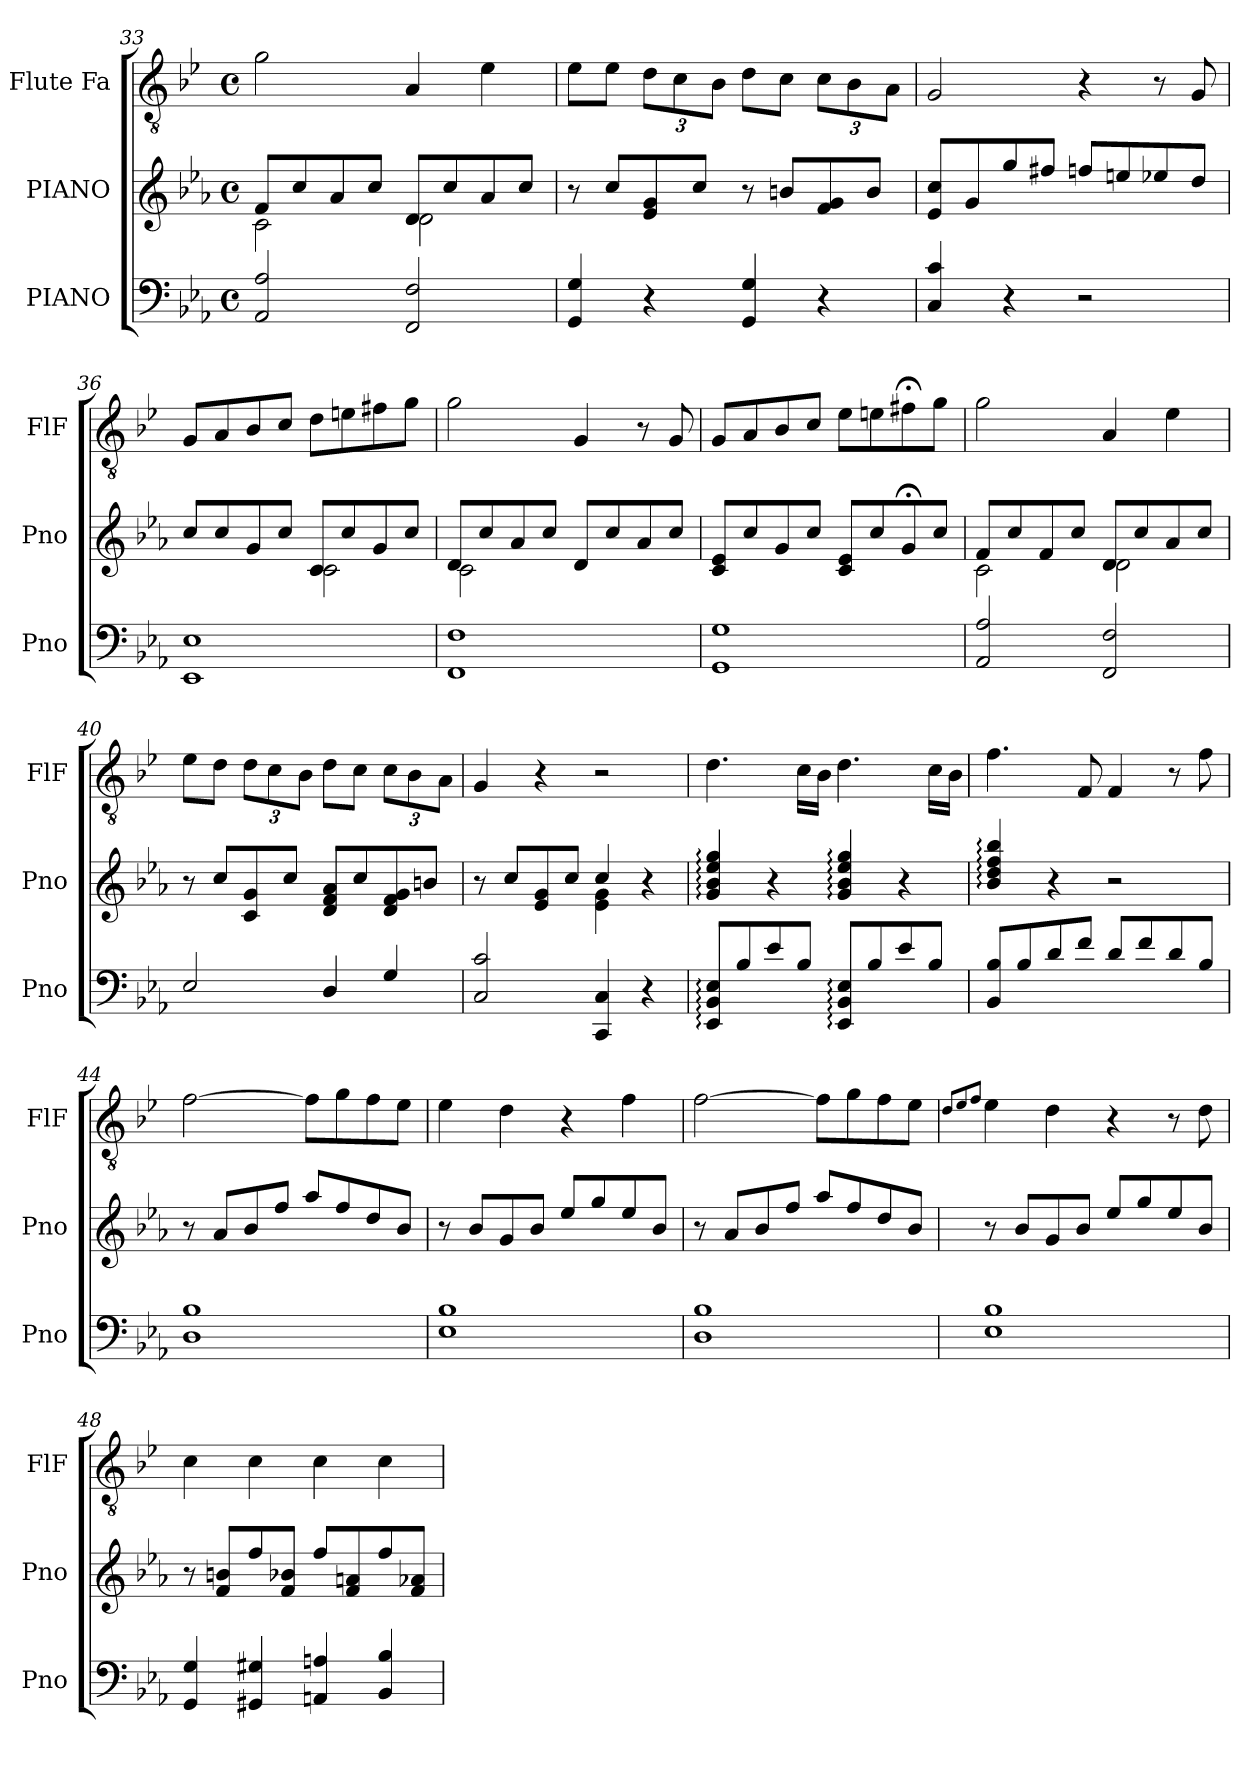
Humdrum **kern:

**kern	**kern	**kern
*part3	*part2	*part1
*staff3	*staff2	*staff1
*I"PIANO	*I"PIANO	*I"Flute Fa
*I'Pno	*I'Pno	*I'FlF
!!LO:PB:g=z
*clefF4	*clefG2	*clefGv2
*	*	*ITrd4c7
*k[b-e-a-]	*k[b-e-a-]	*k[b-e-a-]
*M4/4	*M4/4	*M4/4
*met(c)	*met(c)	*met(c)
=33	=33	=33
*	*^	*
2AA-/ 2A-/	8f/L	2c\	2c\
.	8cc/	.	.
.	8a-/	.	.
.	8cc/J	.	.
2FF/ 2F/	8d/L	2d\	4D/
.	8cc/	.	.
.	8a-/	.	4A-\
.	8cc/J	.	.
*	*v	*v	*
=34	=34	=34
4GG/ 4G/	8r	8A-\L
.	8cc/L	8A-\J
*	*	*Xbrackettup
4r	8e-/ 8g/	12G\L
.	.	12F\
.	8cc/J	.
.	.	12E-\J
4GG/ 4G/	8r	8G\L
.	8bn/L	8F\J
4r	8f/ 8g/	12F\L
.	.	12E-\
.	8b/J	.
.	.	12D\J
=35	=35	=35
4C/ 4c/	8e-/ 8cc/L	2C/
.	8g/	.
4r	8gg/	.
.	8ff#X/J	.
2r	8ffn/L	4r
.	8een/	.
.	8ee-X/	8r
.	8dd/J	8C/
=36	=36	=36
*	*^	*
1EE- 1E-	8cc/L	2ryy	8C/L
.	8cc/	.	8D/
.	8g/	.	8E-/
.	8cc/J	.	8F/J
.	8c/L	2c\	8G\L
.	8cc/	.	8An\
.	8g/	.	8Bn\
.	8cc/J	.	8c\J
!!LO:LB:g=z
=37	=37	=37	=37
1FF 1F	8d/L	2c\	2c\
.	8cc/	.	.
.	8a-/	.	.
.	8cc/J	.	.
.	8d/L	2ryy	4C/
.	8cc/	.	.
.	8a-/	.	8r
.	8cc/J	.	8C/
*	*v	*v	*
=38	=38	=38
1GG 1G	8c/ 8e-/L	8C/L
.	8cc/	8D/
.	8g/	8E-/
.	8cc/J	8F/J
.	8c/ 8e-/L	8A-\L
.	8cc/	8An\
.	8g;</	8Bn;<\
.	8cc/J	8c\J
=39	=39	=39
*	*^	*
2AA-/ 2A-/	8f/L	2c\	2c\
.	8cc/	.	.
.	8f/	.	.
.	8cc/J	.	.
2FF/ 2F/	8d/L	2d\	4D/
.	8cc/	.	.
.	8a-/	.	4A-\
.	8cc/J	.	.
*	*v	*v	*
=40	=40	=40
2E-/	8r	8A-\L
.	8cc/L	8G\J
.	8c/ 8g/	12G\L
.	.	12F\
.	8cc/J	.
.	.	12E-\J
4D/	8d/ 8f/ 8a-/L	8G\L
.	8cc/	8F\J
4G/	8d/ 8f/ 8g/	12F\L
.	.	12E-\
.	8bn/J	.
.	.	12D\J
!!LO:LB:g=z
=41	=41	=41
*	*^	*
2C/ 2c/	8r	2ryy	4C/
.	8cc/L	.	.
.	8e-/ 8g/	.	4r
.	8cc/J	.	.
4CC/ 4C/	4cc/	4e-\ 4g\	2r
4r	4r	4ryy	.
*	*v	*v	*
=42	=42	=42
8EE-/: 8BB-/: 8E-/:L	4g/: 4b-/: 4ee-/: 4gg/:	4.G\
8B-/	.	.
8e-/	4r	.
8B-/J	.	16F\LL
.	.	16E-\JJ
8EE-/: 8BB-/: 8E-/:L	4g/: 4b-/: 4ee-/: 4gg/:	4.G\
8B-/	.	.
8e-/	4r	.
8B-/J	.	16F\LL
.	.	16E-\JJ
=43	=43	=43
8BB-/ 8B-/L	4b-/: 4dd/: 4ff/: 4bb-/:	4.B-\
8B-/	.	.
8d/	4r	.
8f/J	.	8BB-/
8d/L	2r	4BB-/
8f/	.	.
8d/	.	8r
8B-/J	.	8B-\
=44	=44	=44
1D 1B-	8r	[2B-\
.	8a-/L	.
.	8b-/	.
.	8ff/J	.
.	8aa-/L	8B-\L]
.	8ff/	8c\
.	8dd/	8B-\
.	8b-/J	8A-\J
!!LO:LB:g=z
=45	=45	=45
1E- 1B-	8r	4A-\
.	8b-/L	.
.	8g/	4G\
.	8b-/J	.
.	8ee-/L	4r
.	8gg/	.
.	8ee-/	4B-\
.	8b-/J	.
=46	=46	=46
1D 1B-	8r	[2B-\
.	8a-/L	.
.	8b-/	.
.	8ff/J	.
.	8aa-/L	8B-\L]
.	8ff/	8c\
.	8dd/	8B-\
.	8b-/J	8A-\J
=47	=47	=47
.	.	8qG/L
.	.	8qA-/
.	.	8qB-/J
1E- 1B-	8r	4A-\
.	8b-/L	.
.	8g/	4G\
.	8b-/J	.
.	8ee-/L	4r
.	8gg/	.
.	8ee-/	8r
.	8b-/J	8G\
=48	=48	=48
4GG/ 4G/	8r	4F\
.	8f/ 8bn/L	.
4GG#X/ 4G#X/	8ff/	4F\
.	8f/ 8b-X/J	.
4AAn/ 4An/	8ff/L	4F\
.	8f/ 8an/	.
4BB-/ 4B-/	8ff/	4F\
.	8f/ 8a-X/J	.
=	=	=
*-	*-	*-
